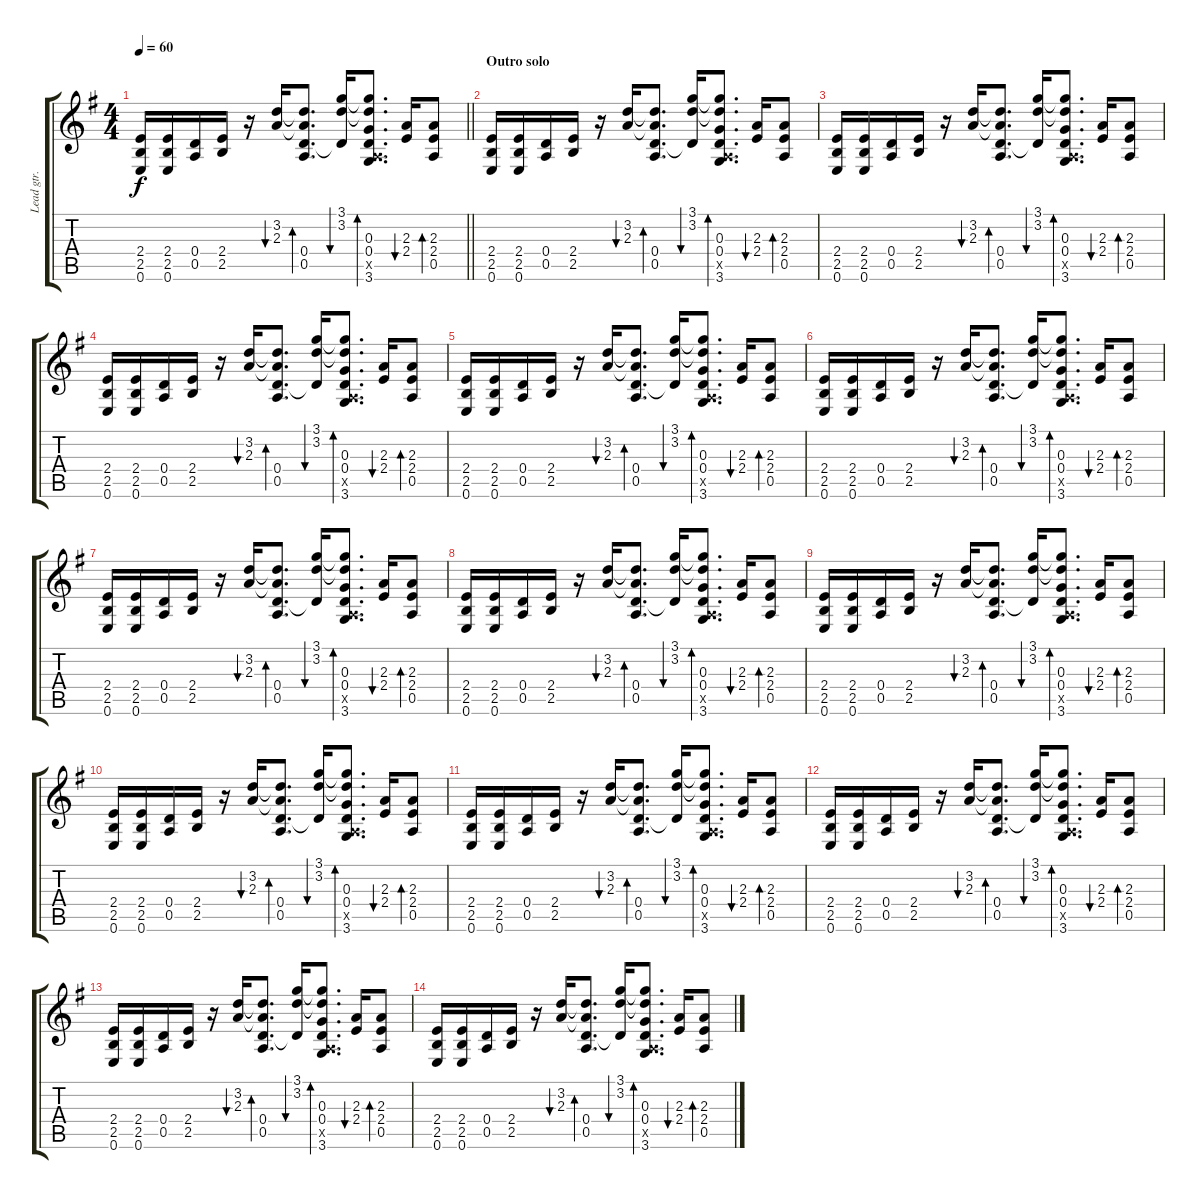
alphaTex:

\track ("Lead gtr. II" "Lead gtr. ") {instrument distortionguitar}
\staff {score tabs}
\tuning (E4 B3 G3 D3 A2 E2) {hide}
\ts (4 4)
\tempo 60
\clef g2
\barLineRight lightlight
\ks eminor
(2.4 2.5 0.6).16{dy f} (2.4 2.5 0.6).16 (0.4 0.5).16 (2.4 2.5).16 r.16 (3.2 2.3).16{bu 30} (3.2{t} 2.3{t} 0.4 0.5).8{d bd 30} (3.1 3.2 0.4{t}).16{bu 30} (3.1{t} 3.2{t} 0.3 0.4 0.5{x} 3.6).8{d bd 30} (2.3 2.4).16{bu 30} (2.3 2.4 0.5).8{bd 30} |
\section ("" "Outro solo")
(2.4 2.5 0.6).16 (2.4 2.5 0.6).16 (0.4 0.5).16 (2.4 2.5).16 r.16 (3.2 2.3).16{bu 30} (3.2{t} 2.3{t} 0.4 0.5).8{d bd 30} (3.1 3.2 0.4{t}).16{bu 30} (3.1{t} 3.2{t} 0.3 0.4 0.5{x} 3.6).8{d bd 30} (2.3 2.4).16{bu 30} (2.3 2.4 0.5).8{bd 30} |
(2.4 2.5 0.6).16 (2.4 2.5 0.6).16 (0.4 0.5).16 (2.4 2.5).16 r.16 (3.2 2.3).16{bu 30} (3.2{t} 2.3{t} 0.4 0.5).8{d bd 30} (3.1 3.2 0.4{t}).16{bu 30} (3.1{t} 3.2{t} 0.3 0.4 0.5{x} 3.6).8{d bd 30} (2.3 2.4).16{bu 30} (2.3 2.4 0.5).8{bd 30} |
(2.4 2.5 0.6).16 (2.4 2.5 0.6).16 (0.4 0.5).16 (2.4 2.5).16 r.16 (3.2 2.3).16{bu 30} (3.2{t} 2.3{t} 0.4 0.5).8{d bd 30} (3.1 3.2 0.4{t}).16{bu 30} (3.1{t} 3.2{t} 0.3 0.4 0.5{x} 3.6).8{d bd 30} (2.3 2.4).16{bu 30} (2.3 2.4 0.5).8{bd 30} |
(2.4 2.5 0.6).16 (2.4 2.5 0.6).16 (0.4 0.5).16 (2.4 2.5).16 r.16 (3.2 2.3).16{bu 30} (3.2{t} 2.3{t} 0.4 0.5).8{d bd 30} (3.1 3.2 0.4{t}).16{bu 30} (3.1{t} 3.2{t} 0.3 0.4 0.5{x} 3.6).8{d bd 30} (2.3 2.4).16{bu 30} (2.3 2.4 0.5).8{bd 30} |
(2.4 2.5 0.6).16 (2.4 2.5 0.6).16 (0.4 0.5).16 (2.4 2.5).16 r.16 (3.2 2.3).16{bu 30} (3.2{t} 2.3{t} 0.4 0.5).8{d bd 30} (3.1 3.2 0.4{t}).16{bu 30} (3.1{t} 3.2{t} 0.3 0.4 0.5{x} 3.6).8{d bd 30} (2.3 2.4).16{bu 30} (2.3 2.4 0.5).8{bd 30} |
(2.4 2.5 0.6).16 (2.4 2.5 0.6).16 (0.4 0.5).16 (2.4 2.5).16 r.16 (3.2 2.3).16{bu 30} (3.2{t} 2.3{t} 0.4 0.5).8{d bd 30} (3.1 3.2 0.4{t}).16{bu 30} (3.1{t} 3.2{t} 0.3 0.4 0.5{x} 3.6).8{d bd 30} (2.3 2.4).16{bu 30} (2.3 2.4 0.5).8{bd 30} |
(2.4 2.5 0.6).16 (2.4 2.5 0.6).16 (0.4 0.5).16 (2.4 2.5).16 r.16 (3.2 2.3).16{bu 30} (3.2{t} 2.3{t} 0.4 0.5).8{d bd 30} (3.1 3.2 0.4{t}).16{bu 30} (3.1{t} 3.2{t} 0.3 0.4 0.5{x} 3.6).8{d bd 30} (2.3 2.4).16{bu 30} (2.3 2.4 0.5).8{bd 30} |
(2.4 2.5 0.6).16 (2.4 2.5 0.6).16 (0.4 0.5).16 (2.4 2.5).16 r.16 (3.2 2.3).16{bu 30} (3.2{t} 2.3{t} 0.4 0.5).8{d bd 30} (3.1 3.2 0.4{t}).16{bu 30} (3.1{t} 3.2{t} 0.3 0.4 0.5{x} 3.6).8{d bd 30} (2.3 2.4).16{bu 30} (2.3 2.4 0.5).8{bd 30} |
(2.4 2.5 0.6).16 (2.4 2.5 0.6).16 (0.4 0.5).16 (2.4 2.5).16 r.16 (3.2 2.3).16{bu 30} (3.2{t} 2.3{t} 0.4 0.5).8{d bd 30} (3.1 3.2 0.4{t}).16{bu 30} (3.1{t} 3.2{t} 0.3 0.4 0.5{x} 3.6).8{d bd 30} (2.3 2.4).16{bu 30} (2.3 2.4 0.5).8{bd 30} |
(2.4 2.5 0.6).16 (2.4 2.5 0.6).16 (0.4 0.5).16 (2.4 2.5).16 r.16 (3.2 2.3).16{bu 30} (3.2{t} 2.3{t} 0.4 0.5).8{d bd 30} (3.1 3.2 0.4{t}).16{bu 30} (3.1{t} 3.2{t} 0.3 0.4 0.5{x} 3.6).8{d bd 30} (2.3 2.4).16{bu 30} (2.3 2.4 0.5).8{bd 30} |
(2.4 2.5 0.6).16 (2.4 2.5 0.6).16 (0.4 0.5).16 (2.4 2.5).16 r.16 (3.2 2.3).16{bu 30} (3.2{t} 2.3{t} 0.4 0.5).8{d bd 30} (3.1 3.2 0.4{t}).16{bu 30} (3.1{t} 3.2{t} 0.3 0.4 0.5{x} 3.6).8{d bd 30} (2.3 2.4).16{bu 30} (2.3 2.4 0.5).8{bd 30} |
(2.4 2.5 0.6).16 (2.4 2.5 0.6).16 (0.4 0.5).16 (2.4 2.5).16 r.16 (3.2 2.3).16{bu 30} (3.2{t} 2.3{t} 0.4 0.5).8{d bd 30} (3.1 3.2 0.4{t}).16{bu 30} (3.1{t} 3.2{t} 0.3 0.4 0.5{x} 3.6).8{d bd 30} (2.3 2.4).16{bu 30} (2.3 2.4 0.5).8{bd 30} |
(2.4 2.5 0.6).16 (2.4 2.5 0.6).16 (0.4 0.5).16 (2.4 2.5).16 r.16 (3.2 2.3).16{bu 30} (3.2{t} 2.3{t} 0.4 0.5).8{d bd 30} (3.1 3.2 0.4{t}).16{bu 30} (3.1{t} 3.2{t} 0.3 0.4 0.5{x} 3.6).8{d bd 30} (2.3 2.4).16{bu 30} (2.3 2.4 0.5).8{bd 30}
